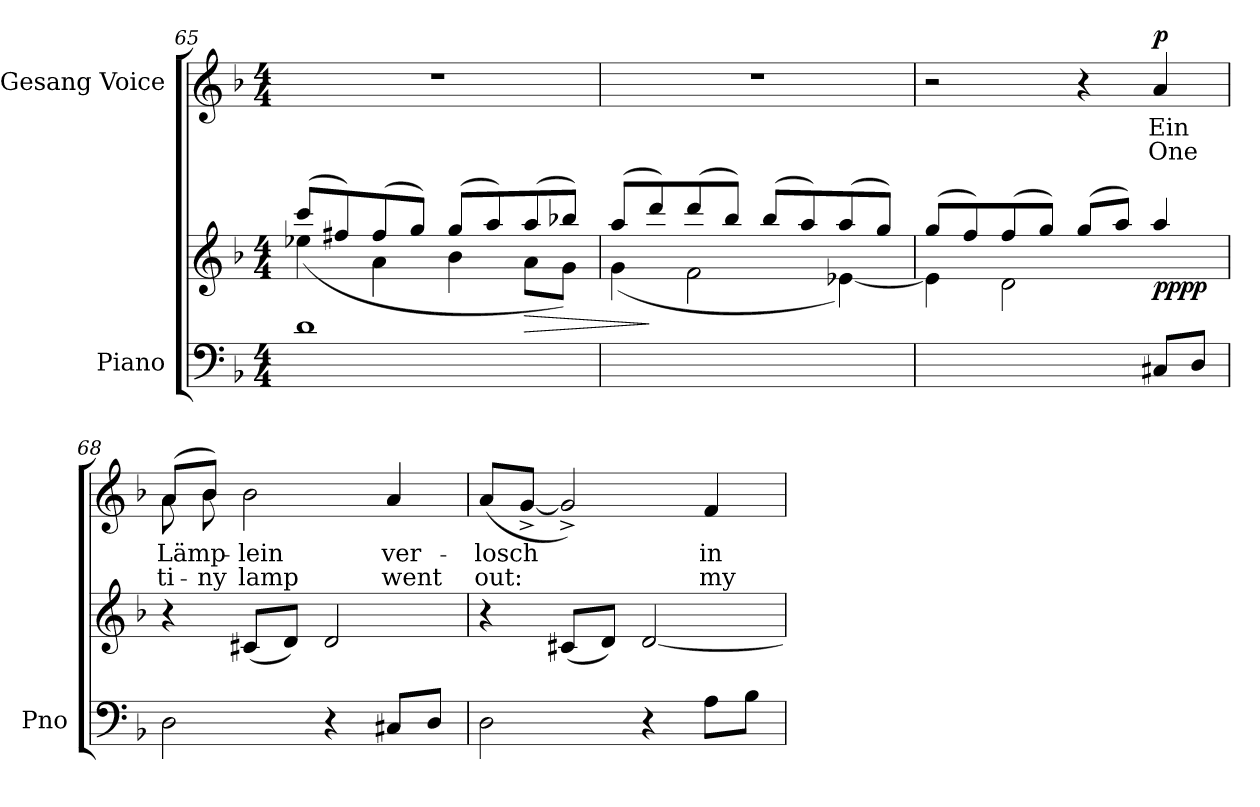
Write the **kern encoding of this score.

**kern	**kern	**dynam	**kern	**text	**text	**dynam
*part2	*part2	*part2	*part1	*part1	*part1	*part1
*staff3	*staff2	*staff2/3	*staff1	*staff1	*staff1	*staff1
*I"Piano	*	*	*I"Gesang Voice	*	*	*
*I'Pno	*	*	*	*	*	*
*clefF4	*clefG2	*	*clefG2	*	*	*
*k[b-]	*k[b-]	*	*k[b-]	*	*	*
*M4/4	*M4/4	*	*M4/4	*	*	*
=65	=65	=65	=65	=65	=65	=65
*	*^	*	*	*	*	*
1d	(8ccc/L	(4ee-X\	.	1r	.	.	.
.	8ff#X/)	.	.	.	.	.	.
.	(8ff#/	4a\	.	.	.	.	.
.	8gg/J)	.	.	.	.	.	.
.	(8gg/L	4b-\	.	.	.	.	.
.	8aa/)	.	.	.	.	.	.
!	!	!	!LO:HP:b	!	!	!	!
.	(8aa/	8a\L	>	.	.	.	.
.	8bb-X/J)	8g\J)	.	.	.	.	.
=66	=66	=66	=66	=66	=66	=66	=66
1ryy	(8aa/L	(4g\	.	1r	.	.	.
.	8ddd/)	.	]	.	.	.	.
.	(8ddd/	2f\	.	.	.	.	.
.	8bb-/J)	.	.	.	.	.	.
.	(8bb-/L	.	.	.	.	.	.
.	8aa/)	.	.	.	.	.	.
.	(8aa/	[4e-X\)	.	.	.	.	.
.	8gg/J)	.	.	.	.	.	.
!!LO:PB:g=z
=67	=67	=67	=67	=67	=67	=67	=67
*^	*	*	*	*	*	*	*
2.ryy	1ryy	(8gg/L	4e-\]	.	2r	.	.	.
.	.	8ff/)	.	.	.	.	.	.
.	.	(8ff/	2d\	.	.	.	.	.
.	.	8gg/J)	.	.	.	.	.	.
.	.	(8gg/L	.	.	4r	.	.	.
.	.	8aa/J)	.	.	.	.	.	.
!	!	!	!	!LO:DY:b	!	!LO:LY:b	!LO:LY:b	!
!	!	!	!	!LO:DY:n=1:b	!	!	!	!LO:DY:a
8C#X/L	.	4aa/	4ryy	pp pp	4a/	Ein	One	p
8D/J	.	.	.	.	.	.	.	.
*v	*v	*	*	*	*	*	*	*
*	*v	*v	*	*	*	*	*
!!LO:PB:g=z
=68	=68	=68	=68	=68	=68	=68
!	!	!	!LO:TX:b:i:t=ritornare al Tempo I.	!	!	!
!	!	!	!LO:TX:b:t=zum Tempo I. zurückkehrend	!	!	!
!	!	!	!	!LO:LY:b	!LO:LY:b	!
*	*	*	*^	*	*	*
2D\	4r	.	(8a/L	8a\	Lämp-	ti-	.
!	!	!	!	!	!	!LO:LY:b	!
.	.	.	8b-/J)	8b-\	.	-ny	.
!	!	!	!	!	!LO:LY:b	!LO:LY:b	!
.	(8c#X/L	.	2b-\	4ryy	-lein	lamp	.
.	8d/J)	.	.	.	.	.	.
4r	2d/	.	.	2ryy	.	.	.
!	!	!	!	!	!LO:LY:b	!LO:LY:b	!
8C#X/L	.	.	4a/	.	ver-	went	.
8D/J	.	.	.	.	.	.	.
*	*	*	*v	*v	*	*	*
=69	=69	=69	=69	=69	=69	=69
!	!	!	!	!LO:LY:b	!LO:LY:b	!
2D\	4r	.	(8a/L	-losch	out:	.
.	.	.	[8g^>/J	.	.	.
.	(8c#X/L	.	2g^>/])	.	.	.
.	8d/J)	.	.	.	.	.
4r	[2d/	.	.	.	.	.
!	!	!	!	!LO:LY:b	!LO:LY:b	!
8A\L	.	.	4f/	in	my	.
8B-\J	.	.	.	.	.	.
=	=	=	=	=	=	=
*-	*-	*-	*-	*-	*-	*-
